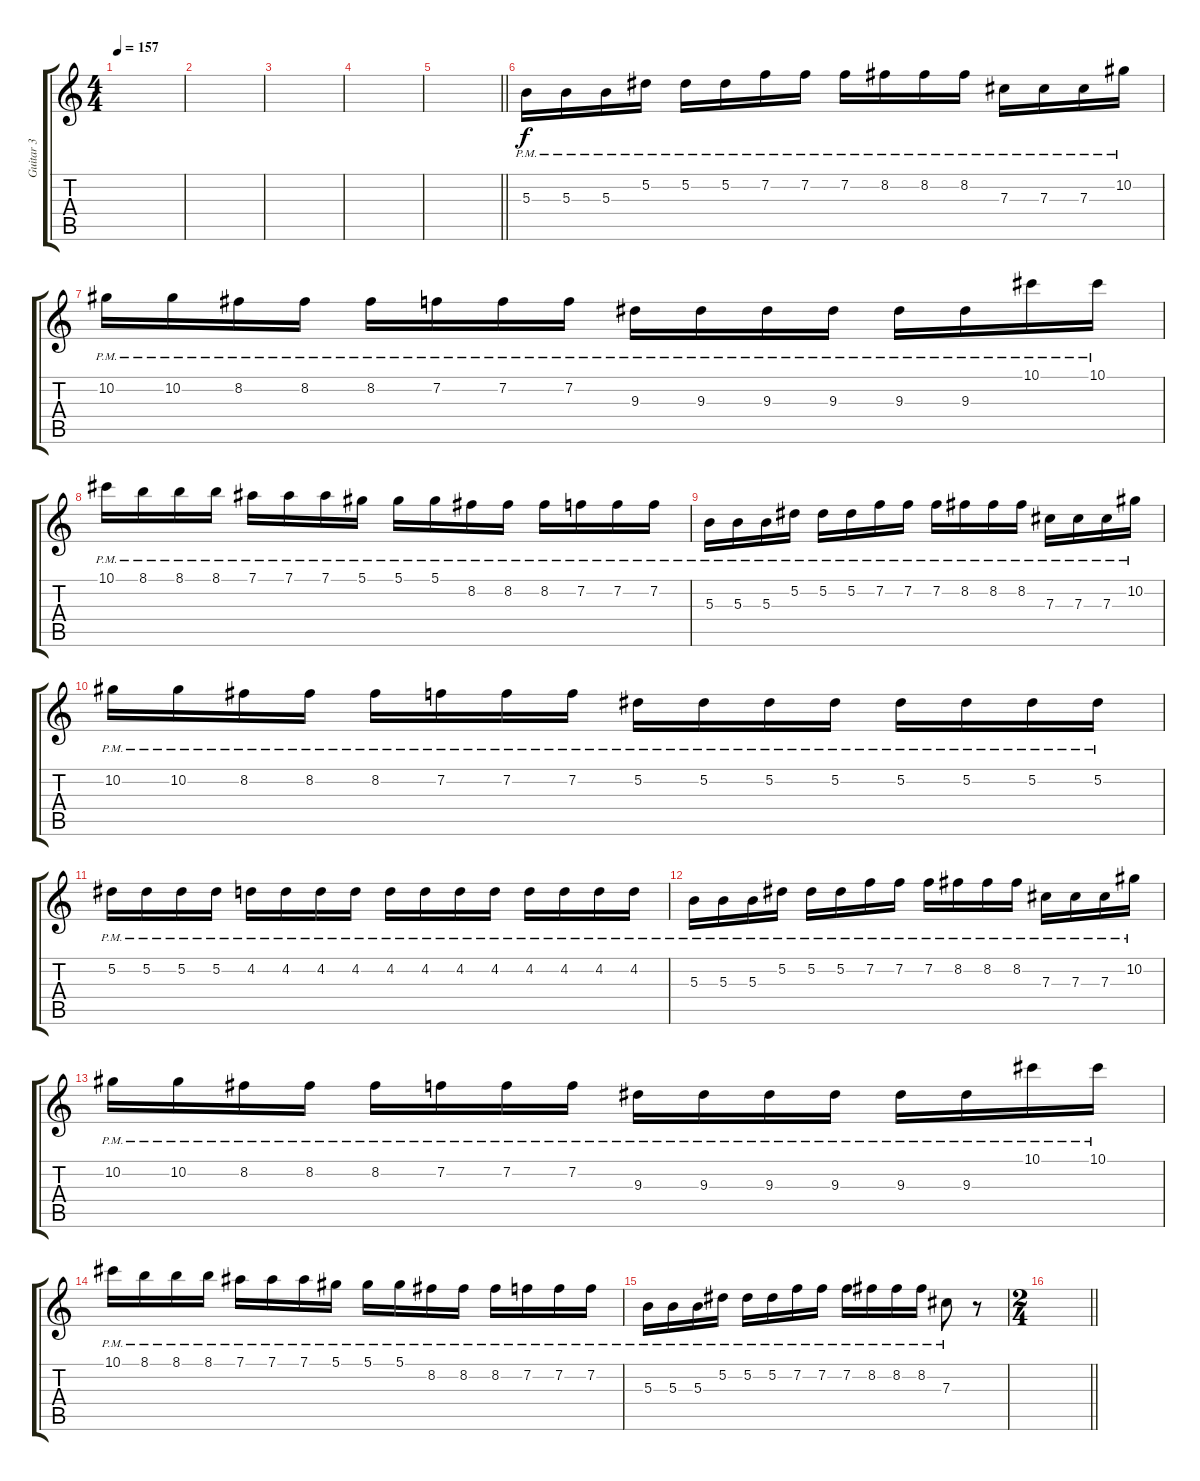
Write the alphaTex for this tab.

\track ("Guitar 3" "Guitar 3") {instrument distortionguitar}
\staff {score tabs}
\tuning (Eb4 Bb3 Gb3 Db3 Ab2 Eb2) {hide}
\ts (4 4)
\tempo 157
\clef g2
\ks c
|
|
|
|
\barLineRight lightlight
|
5.3{pm}.16 5.3{pm}.16 5.3{pm}.16 5.2{pm}.16 5.2{pm}.16 5.2{pm}.16 7.2{pm}.16 7.2{pm}.16 7.2{pm}.16 8.2{pm}.16 8.2{pm}.16 8.2{pm}.16 7.3{pm}.16 7.3{pm}.16 7.3{pm}.16 10.2{pm}.16 |
10.2{pm}.16 10.2{pm}.16 8.2{pm}.16 8.2{pm}.16 8.2{pm}.16 7.2{pm}.16 7.2{pm}.16 7.2{pm}.16 9.3{pm}.16 9.3{pm}.16 9.3{pm}.16 9.3{pm}.16 9.3{pm}.16 9.3{pm}.16 10.1{pm}.16 10.1{pm}.16 |
10.1{pm}.16 8.1{pm}.16 8.1{pm}.16 8.1{pm}.16 7.1{pm}.16 7.1{pm}.16 7.1{pm}.16 5.1{pm}.16 5.1{pm}.16 5.1{pm}.16 8.2{pm}.16 8.2{pm}.16 8.2{pm}.16 7.2{pm}.16 7.2{pm}.16 7.2{pm}.16 |
5.3{pm}.16 5.3{pm}.16 5.3{pm}.16 5.2{pm}.16 5.2{pm}.16 5.2{pm}.16 7.2{pm}.16 7.2{pm}.16 7.2{pm}.16 8.2{pm}.16 8.2{pm}.16 8.2{pm}.16 7.3{pm}.16 7.3{pm}.16 7.3{pm}.16 10.2{pm}.16 |
10.2{pm}.16 10.2{pm}.16 8.2{pm}.16 8.2{pm}.16 8.2{pm}.16 7.2{pm}.16 7.2{pm}.16 7.2{pm}.16 5.2{pm}.16 5.2{pm}.16 5.2{pm}.16 5.2{pm}.16 5.2{pm}.16 5.2{pm}.16 5.2{pm}.16 5.2{pm}.16 |
5.2{pm}.16 5.2{pm}.16 5.2{pm}.16 5.2{pm}.16 4.2{pm}.16 4.2{pm}.16 4.2{pm}.16 4.2{pm}.16 4.2{pm}.16 4.2{pm}.16 4.2{pm}.16 4.2{pm}.16 4.2{pm}.16 4.2{pm}.16 4.2{pm}.16 4.2{pm}.16 |
5.3{pm}.16 5.3{pm}.16 5.3{pm}.16 5.2{pm}.16 5.2{pm}.16 5.2{pm}.16 7.2{pm}.16 7.2{pm}.16 7.2{pm}.16 8.2{pm}.16 8.2{pm}.16 8.2{pm}.16 7.3{pm}.16 7.3{pm}.16 7.3{pm}.16 10.2{pm}.16 |
10.2{pm}.16 10.2{pm}.16 8.2{pm}.16 8.2{pm}.16 8.2{pm}.16 7.2{pm}.16 7.2{pm}.16 7.2{pm}.16 9.3{pm}.16 9.3{pm}.16 9.3{pm}.16 9.3{pm}.16 9.3{pm}.16 9.3{pm}.16 10.1{pm}.16 10.1{pm}.16 |
10.1{pm}.16 8.1{pm}.16 8.1{pm}.16 8.1{pm}.16 7.1{pm}.16 7.1{pm}.16 7.1{pm}.16 5.1{pm}.16 5.1{pm}.16 5.1{pm}.16 8.2{pm}.16 8.2{pm}.16 8.2{pm}.16 7.2{pm}.16 7.2{pm}.16 7.2{pm}.16 |
5.3{pm}.16 5.3{pm}.16 5.3{pm}.16 5.2{pm}.16 5.2{pm}.16 5.2{pm}.16 7.2{pm}.16 7.2{pm}.16 7.2{pm}.16 8.2{pm}.16 8.2{pm}.16 8.2{pm}.16 7.3{pm}.8 r.8 |
\ts (2 4)
\barLineRight lightlight
